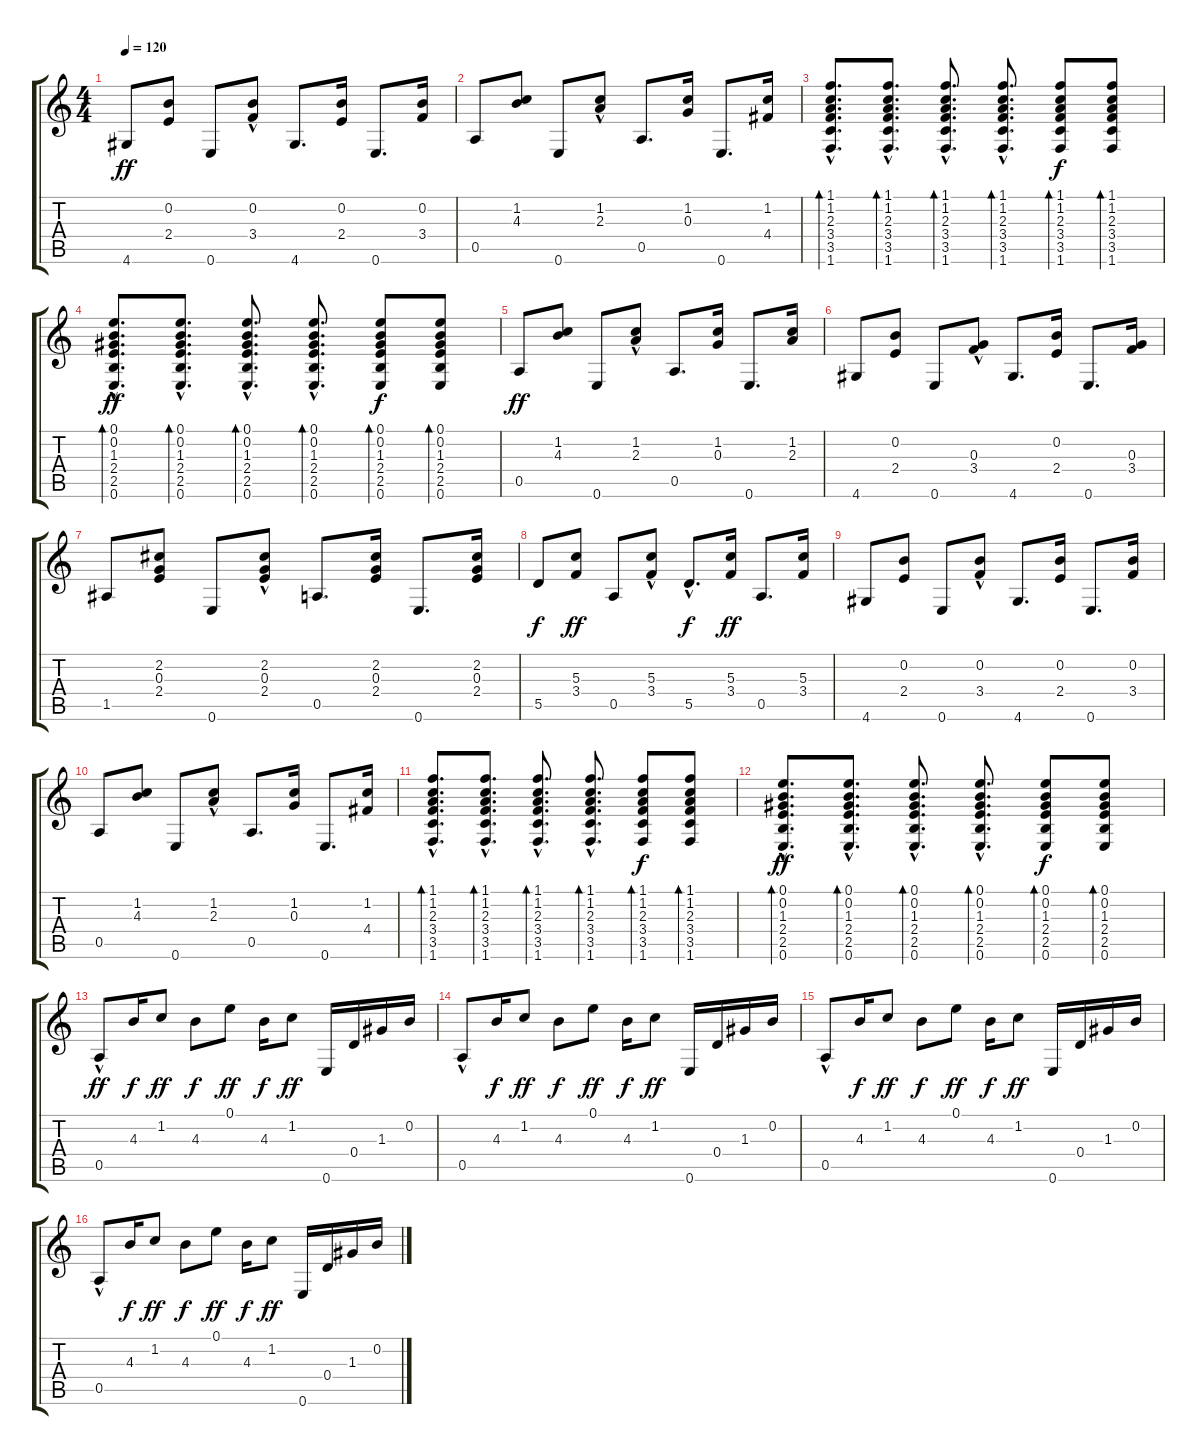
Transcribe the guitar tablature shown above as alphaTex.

\track "" {instrument acousticguitarnylon}
\staff {score tabs}
\tuning (E4 B3 G3 D3 A2 E2) {hide}
\ts (4 4)
\tempo 120
\clef g2
\ks c
4.6.8{dy ff} (0.2 2.4).8 0.6.8 (0.2{hac} 3.4{hac}).8 4.6.8{d} (0.2 2.4).16 0.6.8{d} (0.2 3.4).16 |
0.5.8 (1.2 4.3).8 0.6.8 (1.2{hac} 2.3{hac}).8 0.5.8{d} (1.2 0.3).16 0.6.8{d} (1.2 4.4).16 |
(1.1{hac} 1.2{hac} 2.3{hac} 3.4{hac} 3.5{hac} 1.6{hac}).8{d bd 30} (1.1{hac} 1.2{hac} 2.3{hac} 3.4{hac} 3.5 1.6{hac}).8{d bd 30} (1.1{hac} 1.2{hac} 2.3{hac} 3.4{hac} 3.5{hac} 1.6).8{d bd 30} (1.1{hac} 1.2{hac} 2.3{hac} 3.4{hac} 3.5{hac} 1.6).8{d bd 30} (1.1 1.2 2.3 3.4 3.5 1.6).8{bd 30 dy f} (1.1 1.2 2.3 3.4 3.5 1.6).8{bd 30} |
(0.1{hac} 0.2{hac} 1.3{hac} 2.4{hac} 2.5{hac} 0.6{hac}).8{d bd 30 dy ff} (0.1{hac} 0.2{hac} 1.3{hac} 2.4{hac} 2.5 0.6{hac}).8{d bd 30} (0.1{hac} 0.2{hac} 1.3{hac} 2.4{hac} 2.5{hac} 0.6).8{d bd 30} (0.1{hac} 0.2{hac} 1.3{hac} 2.4{hac} 2.5{hac} 0.6).8{d bd 30} (0.1 0.2 1.3 2.4 2.5 0.6).8{bd 30 dy f} (0.1 0.2 1.3 2.4 2.5 0.6).8{bd 30} |
0.5.8{dy ff} (1.2 4.3).8 0.6.8 (1.2{hac} 2.3{hac}).8 0.5.8{d} (1.2 0.3).16 0.6.8{d} (1.2 2.3).16 |
4.6.8 (0.2 2.4).8 0.6.8 (0.3{hac} 3.4{hac}).8 4.6.8{d} (0.2 2.4).16 0.6.8{d} (0.3 3.4).16 |
1.5.8 (2.2 0.3 2.4).8 0.6.8 (2.2{hac} 0.3{hac} 2.4{hac}).8 0.5.8{d} (2.2 0.3 2.4).16 0.6.8{d} (2.2 0.3 2.4).16 |
5.5.8{dy f} (5.3 3.4).8{dy ff} 0.5.8 (5.3 3.4{hac}).8 5.5{hac}.8{d dy f} (5.3 3.4).16{dy ff} 0.5.8{d} (5.3 3.4).16 |
4.6.8 (0.2 2.4).8 0.6.8 (0.2{hac} 3.4{hac}).8 4.6.8{d} (0.2 2.4).16 0.6.8{d} (0.2 3.4).16 |
0.5.8 (1.2 4.3).8 0.6.8 (1.2{hac} 2.3{hac}).8 0.5.8{d} (1.2 0.3).16 0.6.8{d} (1.2 4.4).16 |
(1.1{hac} 1.2{hac} 2.3{hac} 3.4{hac} 3.5{hac} 1.6{hac}).8{d bd 30} (1.1{hac} 1.2{hac} 2.3{hac} 3.4{hac} 3.5 1.6{hac}).8{d bd 30} (1.1{hac} 1.2{hac} 2.3{hac} 3.4{hac} 3.5{hac} 1.6).8{d bd 30} (1.1{hac} 1.2{hac} 2.3{hac} 3.4{hac} 3.5{hac} 1.6).8{d bd 30} (1.1 1.2 2.3 3.4 3.5 1.6).8{bd 30 dy f} (1.1 1.2 2.3 3.4 3.5 1.6).8{bd 30} |
(0.1{hac} 0.2{hac} 1.3{hac} 2.4{hac} 2.5{hac} 0.6{hac}).8{d bd 30 dy ff} (0.1{hac} 0.2{hac} 1.3{hac} 2.4{hac} 2.5 0.6{hac}).8{d bd 30} (0.1{hac} 0.2{hac} 1.3{hac} 2.4{hac} 2.5{hac} 0.6).8{d bd 30} (0.1{hac} 0.2{hac} 1.3{hac} 2.4{hac} 2.5{hac} 0.6).8{d bd 30} (0.1 0.2 1.3 2.4 2.5 0.6).8{bd 30 dy f} (0.1 0.2 1.3 2.4 2.5 0.6).8{bd 30} |
0.5{hac}.8{dy ff} 4.3.16{dy f} 1.2.8{dy ff} 4.3.8{dy f} 0.1.8{dy ff} 4.3.16{dy f} 1.2.8{dy ff} 0.6.16 0.4.16 1.3.16 0.2.16 |
0.5{hac}.8 4.3.16{dy f} 1.2.8{dy ff} 4.3.8{dy f} 0.1.8{dy ff} 4.3.16{dy f} 1.2.8{dy ff} 0.6.16 0.4.16 1.3.16 0.2.16 |
0.5{hac}.8 4.3.16{dy f} 1.2.8{dy ff} 4.3.8{dy f} 0.1.8{dy ff} 4.3.16{dy f} 1.2.8{dy ff} 0.6.16 0.4.16 1.3.16 0.2.16 |
0.5{hac}.8 4.3.16{dy f} 1.2.8{dy ff} 4.3.8{dy f} 0.1.8{dy ff} 4.3.16{dy f} 1.2.8{dy ff} 0.6.16 0.4.16 1.3.16 0.2.16
